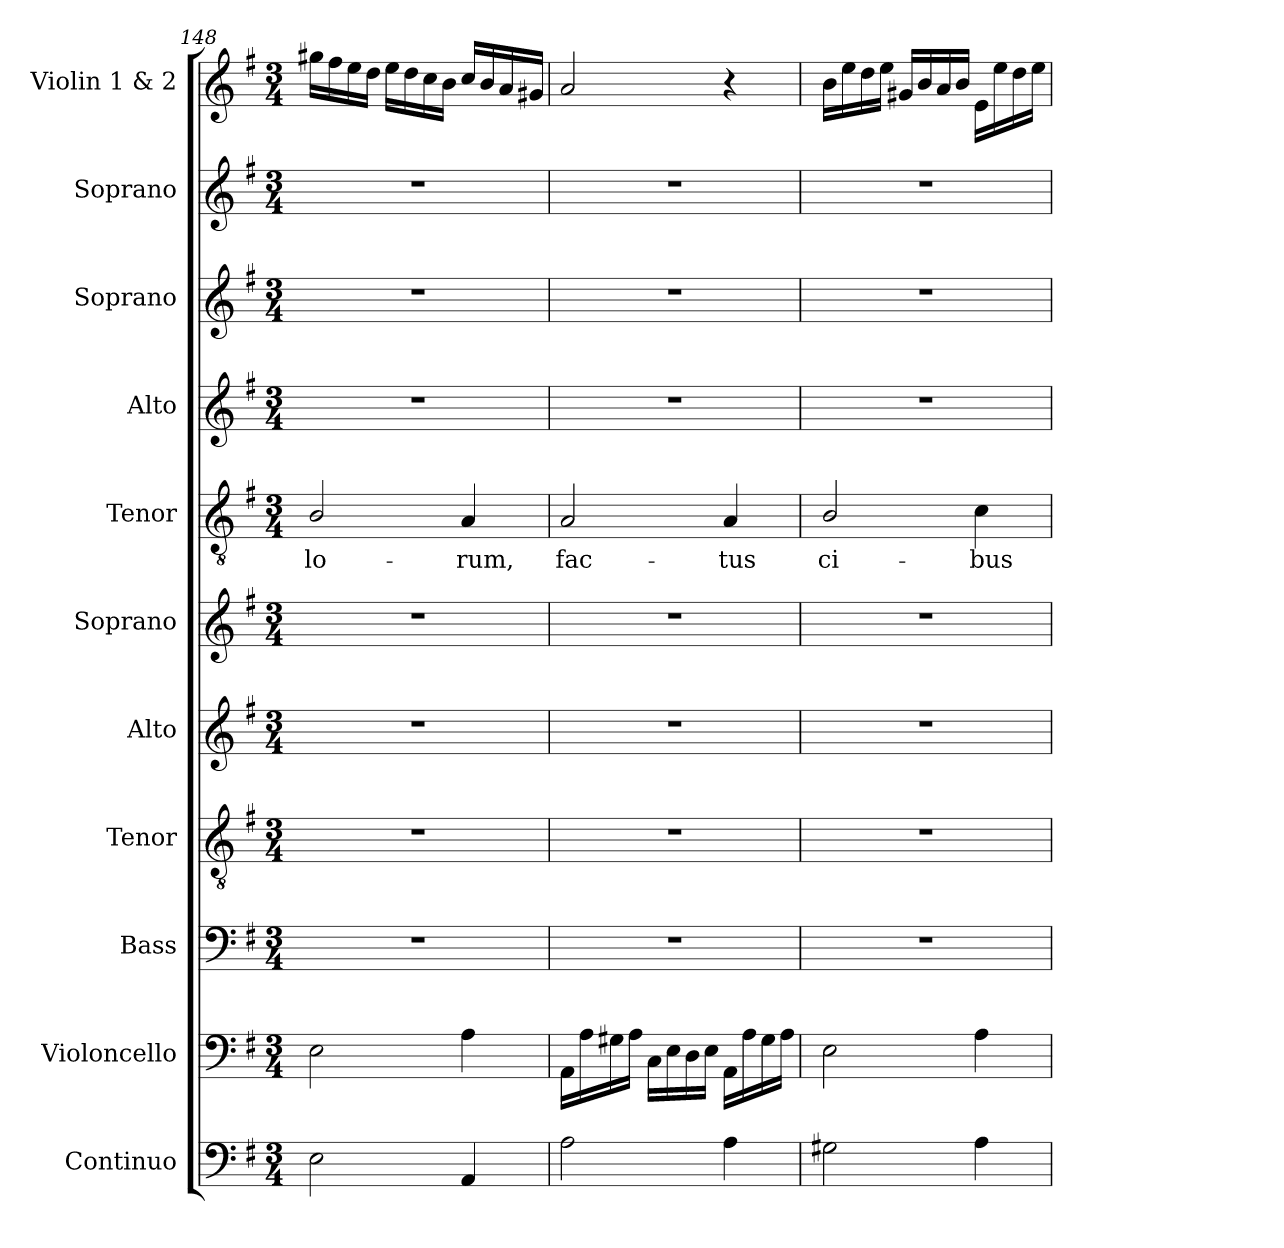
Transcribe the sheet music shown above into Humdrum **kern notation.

**kern	**kern	**kern	**kern	**kern	**kern	**kern	**text	**kern	**kern	**kern	**kern
*part11	*part10	*part9	*part8	*part7	*part6	*part5	*part5	*part4	*part3	*part2	*part1
*staff11	*staff10	*staff9	*staff8	*staff7	*staff6	*staff5	*staff5	*staff4	*staff3	*staff2	*staff1
*I"Continuo	*I"Violoncello	*I"Bass	*I"Tenor	*I"Alto	*I"Soprano	*I"Tenor	*	*I"Alto	*I"Soprano	*I"Soprano	*I"Violin 1 & 2
*I'Cont.	*I'Vc.	*I'B.	*I'T.	*I'A.	*I'S.	*I'T.	*	*I'A.	*I'S.	*I'S.	*I'Vln. 1/2
*clefF4	*clefF4	*clefF4	*clefGv2	*clefG2	*clefG2	*clefGv2	*	*clefG2	*clefG2	*clefG2	*clefG2
*	*	*	*ITrd7c12	*	*	*ITrd7c12	*	*	*	*	*
*k[f#]	*k[f#]	*k[f#]	*k[f#]	*k[f#]	*k[f#]	*k[f#]	*	*k[f#]	*k[f#]	*k[f#]	*k[f#]
*G:	*G:	*G:	*G:	*G:	*G:	*G:	*	*G:	*G:	*G:	*G:
*M3/4	*M3/4	*M3/4	*M3/4	*M3/4	*M3/4	*M3/4	*	*M3/4	*M3/4	*M3/4	*M3/4
=148	=148	=148	=148	=148	=148	=148	=148	=148	=148	=148	=148
!	!	!LO:N:vis=1	!LO:N:vis=1	!LO:N:vis=1	!LO:N:vis=1	!	!	!	!	!	!
!	!	!	!	!	!	!	!LO:LY:b:color=#000000	!LO:N:vis=1	!LO:N:vis=1	!LO:N:vis=1	!
2Ei\	2Ei\	2.r	2.r	2.r	2.r	2BBi/	-lo-	2.r	2.r	2.r	16gg#Xi\LL
.	.	.	.	.	.	.	.	.	.	.	16ff#i\
.	.	.	.	.	.	.	.	.	.	.	16eei\
.	.	.	.	.	.	.	.	.	.	.	16ddi\JJ
.	.	.	.	.	.	.	.	.	.	.	16eei\LL
.	.	.	.	.	.	.	.	.	.	.	16ddi\
.	.	.	.	.	.	.	.	.	.	.	16cci\
.	.	.	.	.	.	.	.	.	.	.	16bi\JJ
!	!	!	!	!	!	!	!LO:LY:b:color=#000000	!	!	!	!
4AAi/	4Ai\	.	.	.	.	4AAi/	-rum,	.	.	.	16cci/LL
.	.	.	.	.	.	.	.	.	.	.	16bi/
.	.	.	.	.	.	.	.	.	.	.	16ai/
.	.	.	.	.	.	.	.	.	.	.	16g#Xi/JJ
!!LO:PB:g=z
=149	=149	=149	=149	=149	=149	=149	=149	=149	=149	=149	=149
!	!	!LO:N:vis=1	!LO:N:vis=1	!LO:N:vis=1	!LO:N:vis=1	!	!	!	!	!	!
!	!	!	!	!	!	!	!LO:LY:b:color=#000000	!LO:N:vis=1	!LO:N:vis=1	!LO:N:vis=1	!
2Ai\	16AAi\LL	2.r	2.r	2.r	2.r	2AAi/	fac-	2.r	2.r	2.r	2ai/
.	16Ai\	.	.	.	.	.	.	.	.	.	.
.	16G#Xi\	.	.	.	.	.	.	.	.	.	.
.	16Ai\JJ	.	.	.	.	.	.	.	.	.	.
.	16Ci\LL	.	.	.	.	.	.	.	.	.	.
.	16Ei\	.	.	.	.	.	.	.	.	.	.
.	16Di\	.	.	.	.	.	.	.	.	.	.
.	16Ei\JJ	.	.	.	.	.	.	.	.	.	.
!	!	!	!	!	!	!	!LO:LY:b:color=#000000	!	!	!	!
4Ai\	16AAi\LL	.	.	.	.	4AAi/	-tus	.	.	.	4r
.	16Ai\	.	.	.	.	.	.	.	.	.	.
.	16G#i\	.	.	.	.	.	.	.	.	.	.
.	16Ai\JJ	.	.	.	.	.	.	.	.	.	.
=150	=150	=150	=150	=150	=150	=150	=150	=150	=150	=150	=150
!	!	!LO:N:vis=1	!LO:N:vis=1	!LO:N:vis=1	!LO:N:vis=1	!	!	!	!	!	!
!	!	!	!	!	!	!	!LO:LY:b:color=#000000	!LO:N:vis=1	!LO:N:vis=1	!LO:N:vis=1	!
2G#Xi\	2Ei\	2.r	2.r	2.r	2.r	2BBi/	ci-	2.r	2.r	2.r	16bi\LL
.	.	.	.	.	.	.	.	.	.	.	16eei\
.	.	.	.	.	.	.	.	.	.	.	16ddi\
.	.	.	.	.	.	.	.	.	.	.	16eei\JJ
.	.	.	.	.	.	.	.	.	.	.	16g#Xi/LL
.	.	.	.	.	.	.	.	.	.	.	16bi/
.	.	.	.	.	.	.	.	.	.	.	16ai/
.	.	.	.	.	.	.	.	.	.	.	16bi/JJ
!	!	!	!	!	!	!	!LO:LY:b:color=#000000	!	!	!	!
4Ai\	4Ai\	.	.	.	.	4Ci\	-bus	.	.	.	16ei\LL
.	.	.	.	.	.	.	.	.	.	.	16eei\
.	.	.	.	.	.	.	.	.	.	.	16ddi\
.	.	.	.	.	.	.	.	.	.	.	16eei\JJ
=	=	=	=	=	=	=	=	=	=	=	=
*-	*-	*-	*-	*-	*-	*-	*-	*-	*-	*-	*-
